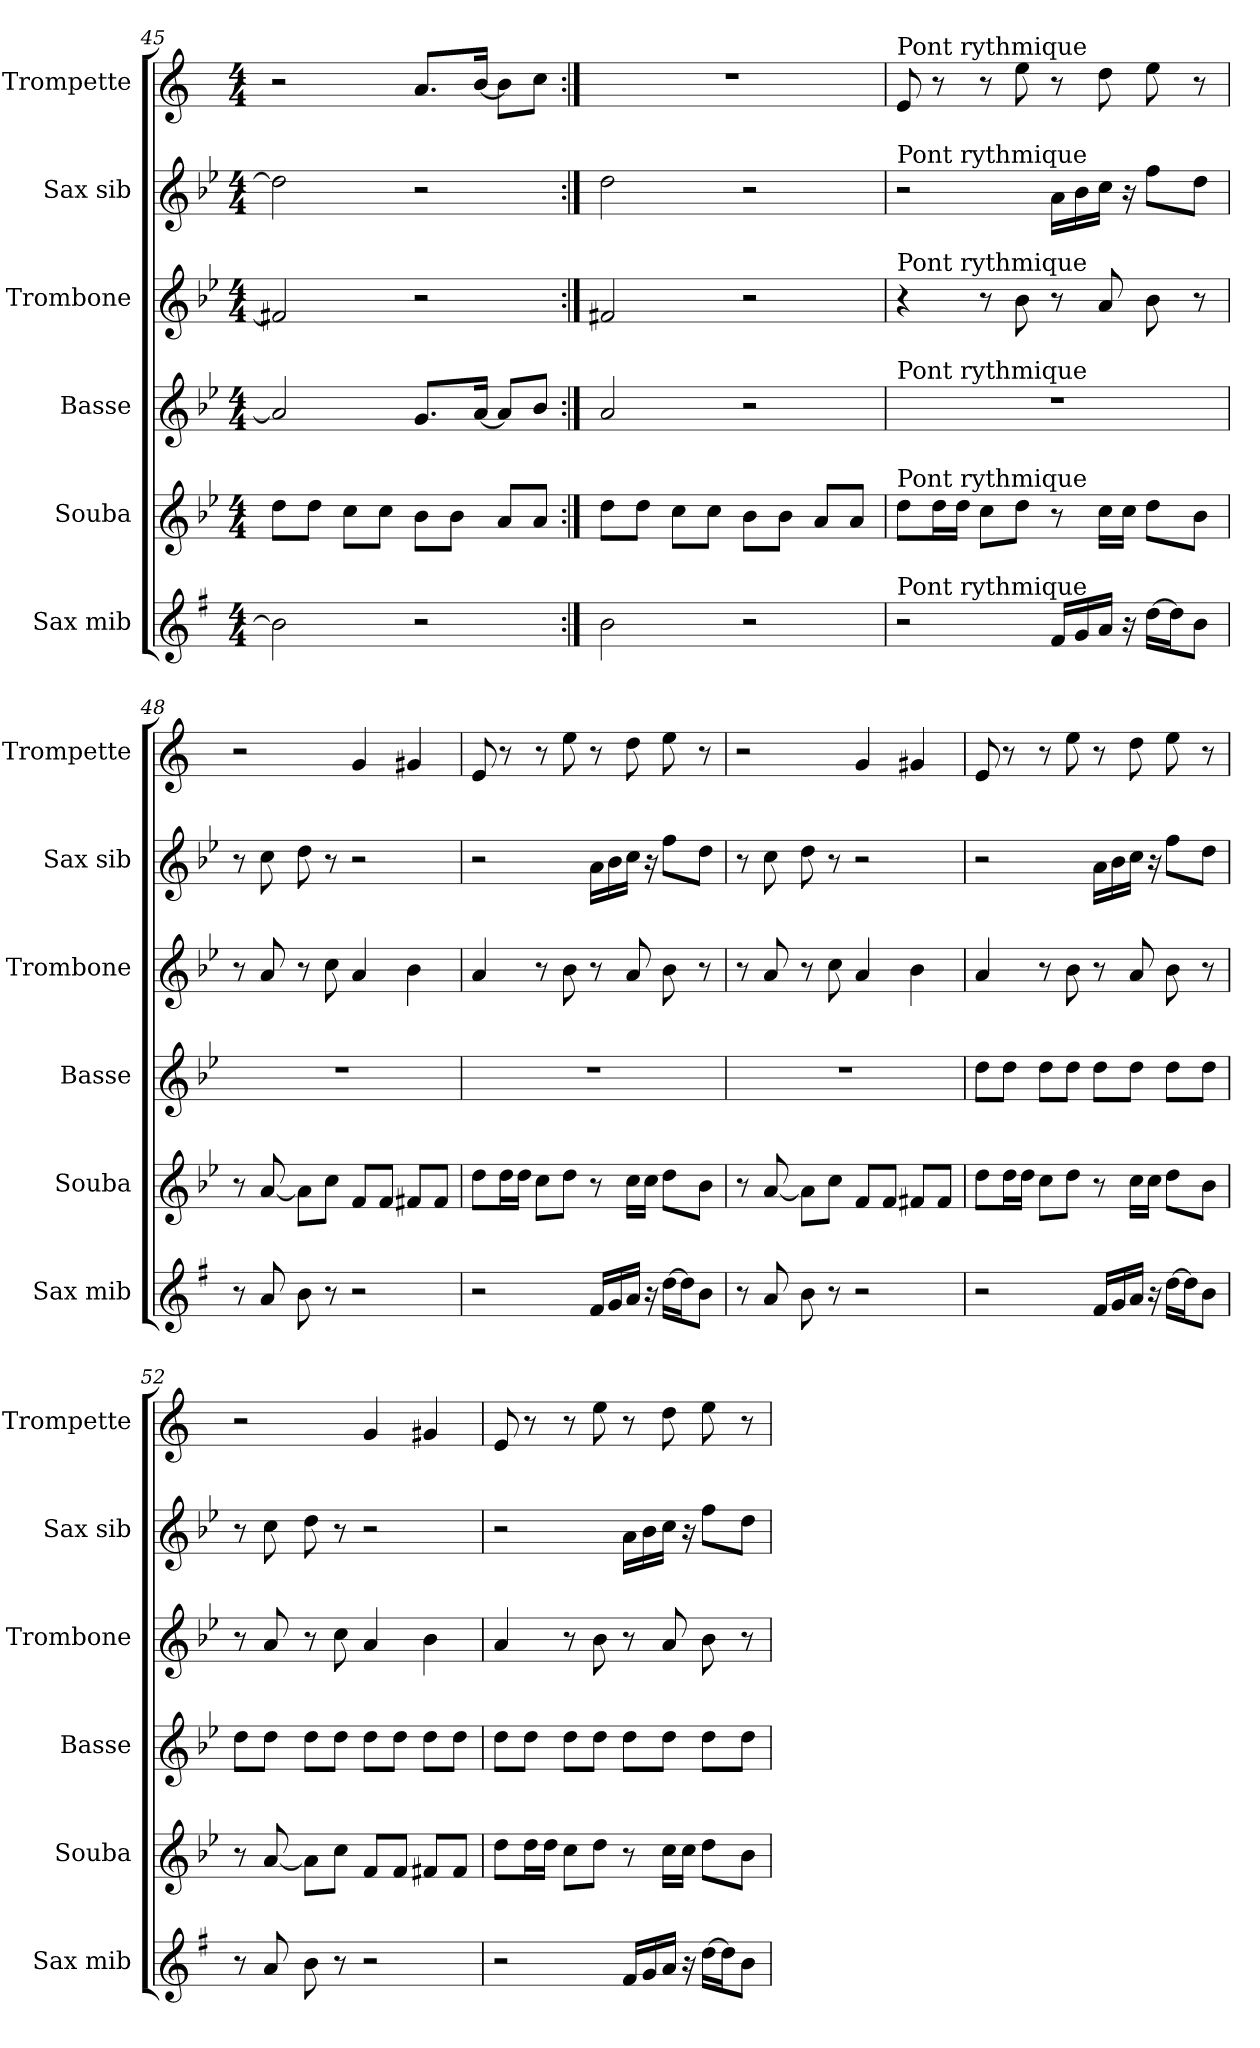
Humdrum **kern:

**kern	**kern	**kern	**kern	**kern	**kern
*part6	*part5	*part4	*part3	*part2	*part1
*staff6	*staff5	*staff4	*staff3	*staff2	*staff1
*I"Sax mib	*I"Souba	*I"Basse	*I"Trombone	*I"Sax sib	*I"Trompette
*I'Sax mib	*I'Souba	*I'Basse	*I'Trombone	*I'Sax sib	*I'Trompette
*clefG2	*clefG2	*clefG2	*clefG2	*clefG2	*clefG2
*ITrd5c9	*ITrd15c26	*ITrd8c14	*ITrd8c14	*ITrd8c14	*ITrd1c2
*k[b-e-]	*k[b-e-]	*k[b-e-]	*k[b-e-]	*k[b-e-]	*k[b-e-]
*M4/4	*M4/4	*M4/4	*M4/4	*M4/4	*M4/4
=45	=45	=45	=45	=45	=45
2d]	8DL	2A]	2F#X]	2d]	2r
.	8DJ	.	.	.	.
.	8CL	.	.	.	.
.	8CJ	.	.	.	.
2r	8BB-L	8.GL	2r	2r	8.gL
.	8BB-J	.	.	.	.
.	.	[16AJk	.	.	[16aJk
.	8AAL	8AL]	.	.	8aL]
.	8AAJ	8B-J	.	.	8b-J
=46:|!	=46:|!	=46:|!	=46:|!	=46:|!	=46:|!
2d	8DL	2A	2F#X	2d	1r
.	8DJ	.	.	.	.
.	8CL	.	.	.	.
.	8CJ	.	.	.	.
2r	8BB-L	2r	2r	2r	.
.	8BB-J	.	.	.	.
.	8AAL	.	.	.	.
.	8AAJ	.	.	.	.
=47	=47	=47	=47	=47	=47
!	!	!	!	!	!LO:TX:t=Pont rythmique
!	!	!	!	!LO:TX:t=Pont rythmique	!
!	!	!	!LO:TX:t=Pont rythmique	!	!
!	!	!LO:TX:t=Pont rythmique	!	!	!
!	!LO:TX:t=Pont rythmique	!	!	!	!
!LO:TX:t=Pont rythmique	!	!	!	!	!
2r	8DL	1r	4r	2r	8d
.	16DL	.	.	.	8r
.	16DJJ	.	.	.	.
.	8CL	.	8r	.	8r
.	8DJ	.	8B-	.	8dd
16ALL	8r	.	8r	16ALL	8r
16B-	.	.	.	16B-	.
16cJJ	16CLL	.	8A	16cJJ	8cc
16r	16CJJ	.	.	16r	.
[16fLL	8DL	.	8B-	8fL	8dd
16fJ]	.	.	.	.	.
8dJ	8BB-J	.	8r	8dJ	8r
=48	=48	=48	=48	=48	=48
8r	8r	1r	8r	8r	2r
8c	[8AA	.	8A	8c	.
8d	8AAL]	.	8r	8d	.
8r	8CJ	.	8c	8r	.
2r	8FFL	.	4A	2r	4f
.	8FFJ	.	.	.	.
.	8FF#XL	.	4B-	.	4f#X
.	8FF#J	.	.	.	.
=49	=49	=49	=49	=49	=49
2r	8DL	1r	4A	2r	8d
.	16DL	.	.	.	8r
.	16DJJ	.	.	.	.
.	8CL	.	8r	.	8r
.	8DJ	.	8B-	.	8dd
16ALL	8r	.	8r	16ALL	8r
16B-	.	.	.	16B-	.
16cJJ	16CLL	.	8A	16cJJ	8cc
16r	16CJJ	.	.	16r	.
[16fLL	8DL	.	8B-	8fL	8dd
16fJ]	.	.	.	.	.
8dJ	8BB-J	.	8r	8dJ	8r
=50	=50	=50	=50	=50	=50
8r	8r	1r	8r	8r	2r
8c	[8AA	.	8A	8c	.
8d	8AAL]	.	8r	8d	.
8r	8CJ	.	8c	8r	.
2r	8FFL	.	4A	2r	4f
.	8FFJ	.	.	.	.
.	8FF#XL	.	4B-	.	4f#X
.	8FF#J	.	.	.	.
=51	=51	=51	=51	=51	=51
2r	8DL	8dL	4A	2r	8d
.	16DL	8dJ	.	.	8r
.	16DJJ	.	.	.	.
.	8CL	8dL	8r	.	8r
.	8DJ	8dJ	8B-	.	8dd
16ALL	8r	8dL	8r	16ALL	8r
16B-	.	.	.	16B-	.
16cJJ	16CLL	8dJ	8A	16cJJ	8cc
16r	16CJJ	.	.	16r	.
[16fLL	8DL	8dL	8B-	8fL	8dd
16fJ]	.	.	.	.	.
8dJ	8BB-J	8dJ	8r	8dJ	8r
=52	=52	=52	=52	=52	=52
8r	8r	8dL	8r	8r	2r
8c	[8AA	8dJ	8A	8c	.
8d	8AAL]	8dL	8r	8d	.
8r	8CJ	8dJ	8c	8r	.
2r	8FFL	8dL	4A	2r	4f
.	8FFJ	8dJ	.	.	.
.	8FF#XL	8dL	4B-	.	4f#X
.	8FF#J	8dJ	.	.	.
=53	=53	=53	=53	=53	=53
2r	8DL	8dL	4A	2r	8d
.	16DL	8dJ	.	.	8r
.	16DJJ	.	.	.	.
.	8CL	8dL	8r	.	8r
.	8DJ	8dJ	8B-	.	8dd
16ALL	8r	8dL	8r	16ALL	8r
16B-	.	.	.	16B-	.
16cJJ	16CLL	8dJ	8A	16cJJ	8cc
16r	16CJJ	.	.	16r	.
[16fLL	8DL	8dL	8B-	8fL	8dd
16fJ]	.	.	.	.	.
8dJ	8BB-J	8dJ	8r	8dJ	8r
=	=	=	=	=	=
*-	*-	*-	*-	*-	*-
